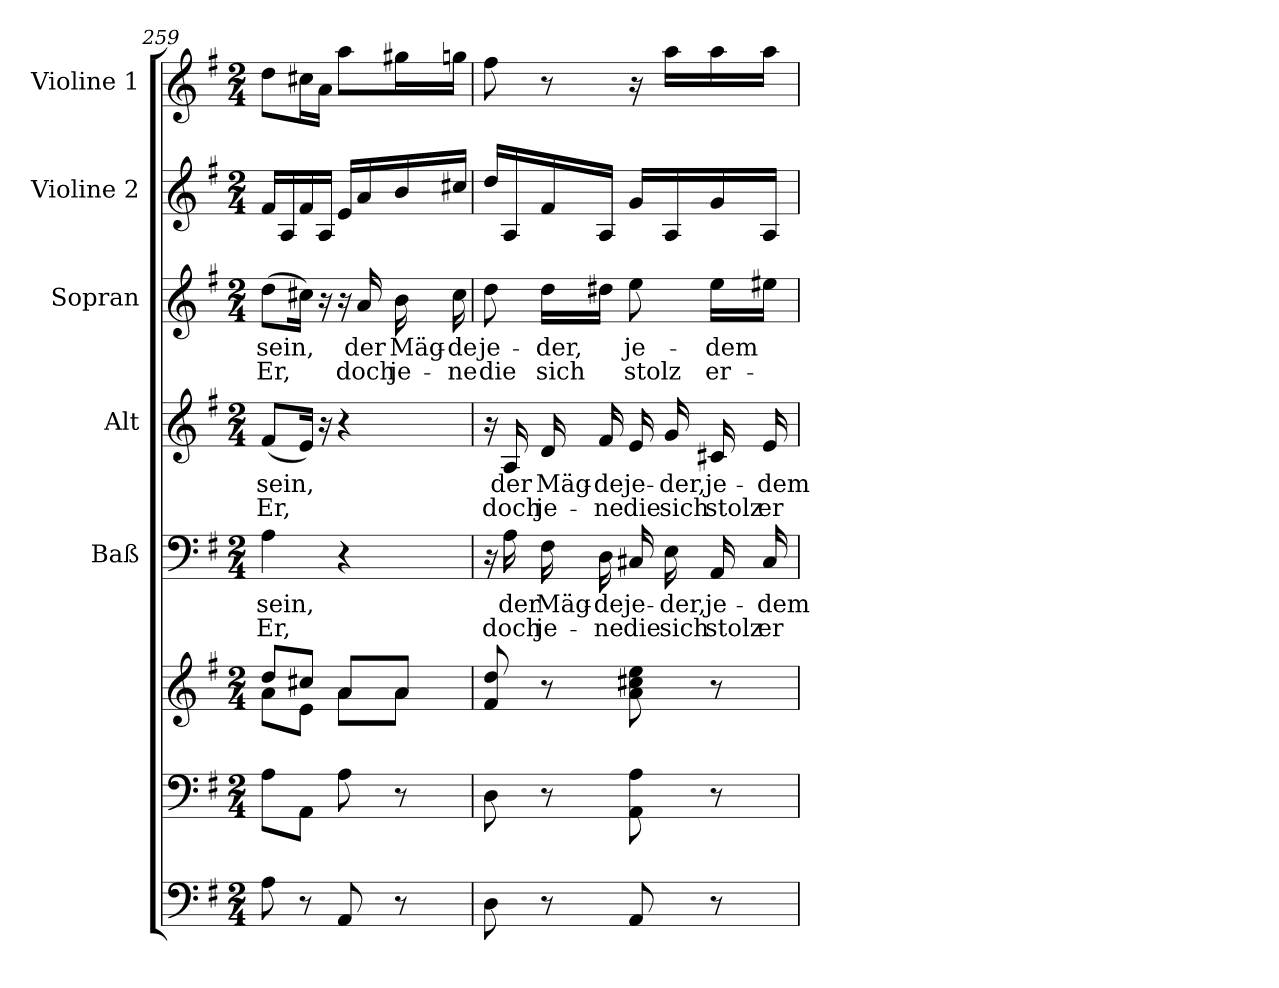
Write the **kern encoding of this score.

**kern	**kern	**kern	**kern	**text	**text	**kern	**text	**text	**kern	**text	**text	**kern	**kern
*part7	*part6	*part6	*part5	*part5	*part5	*part4	*part4	*part4	*part3	*part3	*part3	*part2	*part1
*staff8	*staff7	*staff6	*staff5	*staff5	*staff5	*staff4	*staff4	*staff4	*staff3	*staff3	*staff3	*staff2	*staff1
*	*	*	*I"Baß	*	*	*I"Alt	*	*	*I"Sopran	*	*	*I"Violine 2	*I"Violine 1
*	*	*	*	*	*	*	*	*	*	*	*	*I'Vln	*I'Vln
*clefF4	*clefF4	*clefG2	*clefF4	*	*	*clefG2	*	*	*clefG2	*	*	*clefG2	*clefG2
*ITrd7c12	*	*	*	*	*	*	*	*	*	*	*	*	*
*k[f#]	*k[f#]	*k[f#]	*k[f#]	*	*	*k[f#]	*	*	*k[f#]	*	*	*k[f#]	*k[f#]
*G:	*G:	*G:	*G:	*	*	*G:	*	*	*G:	*	*	*G:	*G:
*M2/4	*M2/4	*M2/4	*M2/4	*	*	*M2/4	*	*	*M2/4	*	*	*M2/4	*M2/4
=259	=259	=259	=259	=259	=259	=259	=259	=259	=259	=259	=259	=259	=259
*	*	*^	*	*	*	*	*	*	*	*	*	*	*
!	!	!	!	!	!LO:LY:b	!LO:LY:b	!	!LO:LY:b	!LO:LY:b	!	!LO:LY:b	!LO:LY:b	!	!
8AA\	8A\L	8dd/L	8a\L	4A\	sein,	Er,	(<8f#/L	sein,	Er,	(>8dd\L	sein,	Er,	16f#/LL	8dd\L
.	.	.	.	.	.	.	.	.	.	.	.	.	16A/	.
8r	8AA\J	8cc#X/J	8e\J	.	.	.	16e/Jk)	.	.	16cc#X\Jk)	.	.	16f#/	16cc#X\L
.	.	.	.	.	.	.	16r	.	.	16r	.	.	16A/JJ	16a\JJ
8AAA/	8A\	8a/L	8a\L	4r	.	.	4r	.	.	16r	.	.	16e/LL	8aa\L
!	!	!	!	!	!	!	!	!	!	!	!LO:LY:b	!LO:LY:b	!	!
.	.	.	.	.	.	.	.	.	.	16a/	der	doch	16a/	.
!	!	!	!	!	!	!	!	!	!	!	!LO:LY:b	!LO:LY:b	!	!
8r	8r	8a/J	8a\J	.	.	.	.	.	.	16b\	Mäg-	je-	16b/	16gg#X\L
!	!	!	!	!	!	!	!	!	!	!	!LO:LY:b	!LO:LY:b	!	!
.	.	.	.	.	.	.	.	.	.	16cc#\	-de	-ne	16cc#X/JJ	16ggn\JJ
*	*	*v	*v	*	*	*	*	*	*	*	*	*	*	*
=260	=260	=260	=260	=260	=260	=260	=260	=260	=260	=260	=260	=260	=260
!	!	!	!	!	!	!	!	!	!	!LO:LY:b	!LO:LY:b	!	!
8DD\	8D\	8f#/ 8dd/	16r	.	.	16r	.	.	8dd\	je-	die	16dd/LL	8ff#\
!	!	!	!	!LO:LY:b	!LO:LY:b	!	!LO:LY:b	!LO:LY:b	!	!	!	!	!
.	.	.	16A\	der	doch	16A/	der	doch	.	.	.	16A/	.
!	!	!	!	!LO:LY:b	!LO:LY:b	!	!LO:LY:b	!LO:LY:b	!	!LO:LY:b	!LO:LY:b	!	!
8r	8r	8r	16F#\	Mäg-	je-	16d/	Mäg-	je-	16dd\LL	-der,	sich	16f#/	8r
!	!	!	!	!LO:LY:b	!LO:LY:b	!	!LO:LY:b	!LO:LY:b	!	!	!	!	!
.	.	.	16D\	-de	-ne	16f#/	-de	-ne	16dd#X\JJ	.	.	16A/JJ	.
!	!	!	!	!LO:LY:b	!LO:LY:b	!	!LO:LY:b	!LO:LY:b	!	!LO:LY:b	!LO:LY:b	!	!
8AAA/	8AA\ 8A\	8a\ 8cc#X\ 8ee\	16C#X/	je-	die	16e/	je-	die	8ee\	je-	stolz	16g/LL	16r
!	!	!	!	!LO:LY:b	!LO:LY:b	!	!LO:LY:b	!LO:LY:b	!	!	!	!	!
.	.	.	16E\	-der,	sich	16g/	-der,	sich	.	.	.	16A/	16aa\LL
!	!	!	!	!LO:LY:b	!LO:LY:b	!	!LO:LY:b	!LO:LY:b	!	!LO:LY:b	!LO:LY:b	!	!
8r	8r	8r	16AA/	je-	stolz	16c#X/	je-	stolz	16ee\LL	-dem	er-	16g/	16aa\
!	!	!	!	!LO:LY:b	!LO:LY:b	!	!LO:LY:b	!LO:LY:b	!	!	!	!	!
.	.	.	16C#/	-dem	er-	16e/	-dem	er-	16ee#X\JJ	.	.	16A/JJ	16aa\JJ
=	=	=	=	=	=	=	=	=	=	=	=	=	=
*-	*-	*-	*-	*-	*-	*-	*-	*-	*-	*-	*-	*-	*-
